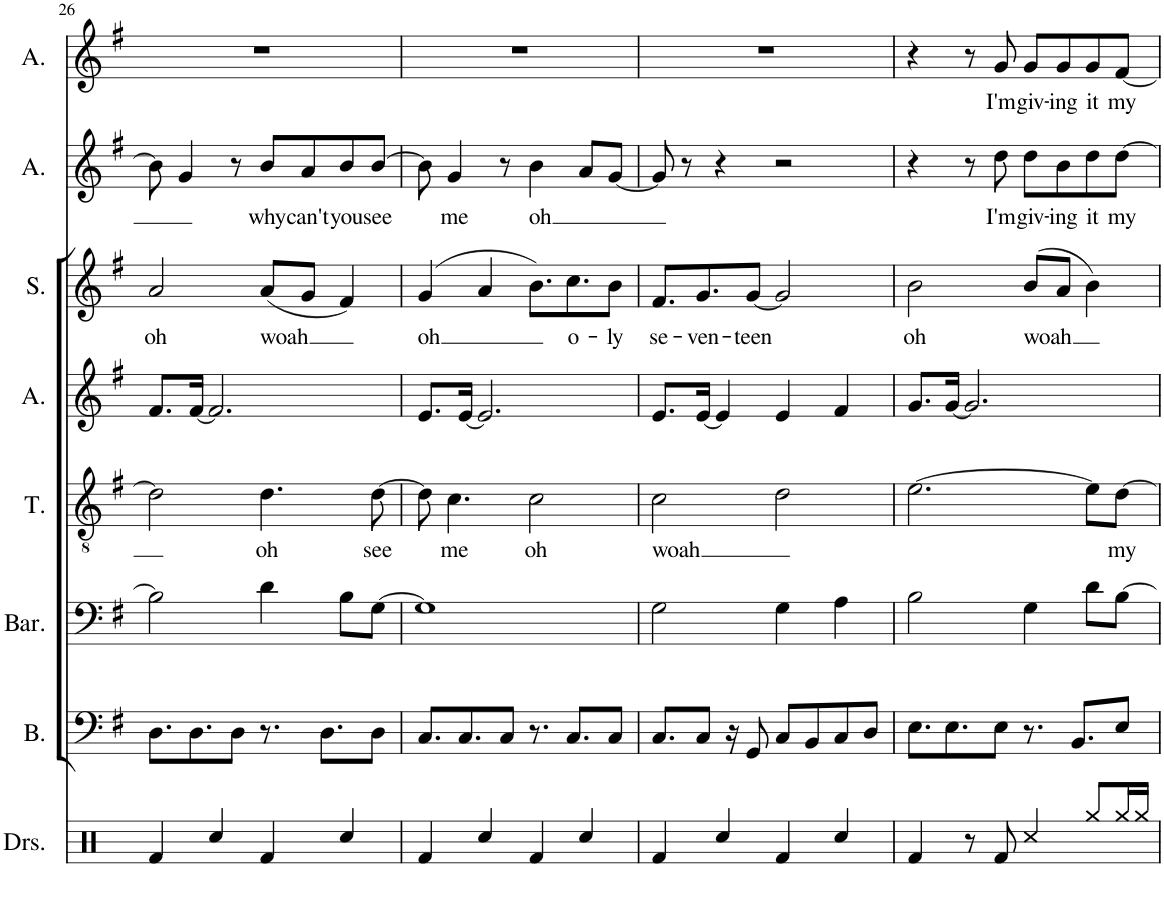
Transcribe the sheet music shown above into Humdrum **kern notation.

**kern	**kern	**kern	**kern	**text	**kern	**kern	**text	**kern	**text	**kern	**text
*part8	*part7	*part6	*part5	*part5	*part4	*part3	*part3	*part2	*part2	*part1	*part1
*staff8	*staff7	*staff6	*staff5	*staff5	*staff4	*staff3	*staff3	*staff2	*staff2	*staff1	*staff1
*I"Drumset	*I"Bass	*I"Baritone	*I"Tenor	*	*I"Alto	*I"Soprano	*	*I"Alto	*	*I"Alto	*
*I'Drs.	*I'B.	*I'Bar.	*I'T.	*	*I'A.	*I'S.	*	*I'A.	*	*I'A.	*
!!LO:PB:g=z
*clefX	*clefF4	*clefF4	*clefGv2	*	*clefG2	*clefG2	*	*clefG2	*	*clefG2	*
*k[]	*k[f#]	*k[f#]	*k[f#]	*	*k[f#]	*k[f#]	*	*k[f#]	*	*k[f#]	*
*M4/4	*M4/4	*M4/4	*M4/4	*	*M4/4	*M4/4	*	*M4/4	*	*M4/4	*
=26	=26	=26	=26	=26	=26	=26	=26	=26	=26	=26	=26
!	!	!	!	!	!	!	!LO:LY:b	!	!	!	!
4Rf/	8.D\L	2B\]	2d\]	.	8.f#/L	2a/	oh	8b\]	.	1r	.
.	.	.	.	.	.	.	.	4g/	.	.	.
.	8.D\	.	.	.	[16f#/Jk	.	.	.	.	.	.
4Rcc/	.	.	.	.	2.f#/]	.	.	.	.	.	.
.	8D\J	.	.	.	.	.	.	8r	.	.	.
!	!	!	!	!LO:LY:b	!	!	!LO:LY:b	!	!LO:LY:b	!	!
4Rf/	8.r	4d\	4.d\	oh	.	(8a/L	woah	8b/L	why	.	.
!	!	!	!	!	!	!	!	!	!LO:LY:b	!	!
.	.	.	.	.	.	8g/J	.	8a/	can't	.	.
.	8.D\L	.	.	.	.	.	.	.	.	.	.
!	!	!	!	!	!	!	!	!	!LO:LY:b	!	!
4Rcc/	.	8B\L	.	.	.	4f#/)	.	8b/	you	.	.
!	!	!	!	!LO:LY:b	!	!	!	!	!LO:LY:b	!	!
.	8D\J	[8G\J	[8d\	see	.	.	.	[8b/J	see	.	.
=27	=27	=27	=27	=27	=27	=27	=27	=27	=27	=27	=27
!	!	!	!	!	!	!	!LO:LY:b	!	!	!	!
4Rf/	8.C/L	1G]	8d\]	.	8.e/L	(4g/	oh	8b\]	.	1r	.
!	!	!	!	!LO:LY:b	!	!	!	!	!LO:LY:b	!	!
.	.	.	4.c\	me	.	.	.	4g/	me	.	.
.	8.C/	.	.	.	[16e/Jk	.	.	.	.	.	.
4Rcc/	.	.	.	.	2.e/]	4a/	.	.	.	.	.
.	8C/J	.	.	.	.	.	.	8r	.	.	.
!	!	!	!	!LO:LY:b	!	!	!	!	!LO:LY:b	!	!
4Rf/	8.r	.	2c\	oh	.	8.b\L)	.	4b\	oh	.	.
!	!	!	!	!	!	!	!LO:LY:b	!	!	!	!
.	8.C/L	.	.	.	.	8.cc\	o-	.	.	.	.
4Rcc/	.	.	.	.	.	.	.	8a/L	.	.	.
!	!	!	!	!	!	!	!LO:LY:b	!	!	!	!
.	8C/J	.	.	.	.	8b\J	-ly	[8g/J	.	.	.
=28	=28	=28	=28	=28	=28	=28	=28	=28	=28	=28	=28
!	!	!	!	!LO:LY:b	!	!	!LO:LY:b	!	!	!	!
4Rf/	8.C/L	2G\	2c\	woah	8.e/L	8.f#/L	se-	8g/]	.	1r	.
.	.	.	.	.	.	.	.	8r	.	.	.
!	!	!	!	!	!	!	!LO:LY:b	!	!	!	!
.	8C/J	.	.	.	[16e/Jk	8.g/	-ven-	.	.	.	.
4Rcc/	.	.	.	.	4e/]	.	.	4r	.	.	.
.	16r	.	.	.	.	.	.	.	.	.	.
!	!	!	!	!	!	!	!LO:LY:b	!	!	!	!
.	8GG/	.	.	.	.	[8g/J	-teen	.	.	.	.
4Rf/	8C/L	4G\	2d\	.	4e/	2g/]	.	2r	.	.	.
.	8BB/	.	.	.	.	.	.	.	.	.	.
4Rcc/	8C/	4A\	.	.	4f#/	.	.	.	.	.	.
.	8D/J	.	.	.	.	.	.	.	.	.	.
=29	=29	=29	=29	=29	=29	=29	=29	=29	=29	=29	=29
!	!	!	!	!	!	!	!LO:LY:b	!	!	!	!
4Rf/	8.E\L	2B\	[2.e\	.	8.g/L	2b\	oh	4r	.	4r	.
.	8.E\	.	.	.	[16g/Jk	.	.	.	.	.	.
8r	.	.	.	.	2.g/]	.	.	8r	.	8r	.
!	!	!	!	!	!	!	!	!	!LO:LY:b	!	!LO:LY:b
8Rf/	8E\J	.	.	.	.	.	.	8dd\	I'm	8g/	I'm
!	!	!	!	!	!	!	!LO:LY:b	!	!LO:LY:b	!	!LO:LY:b
4Rcc/	8.r	4G\	.	.	.	(8b/L	woah	8dd\L	giv-	8g/L	giv-
!	!	!	!	!	!	!	!	!	!LO:LY:b	!	!LO:LY:b
.	.	.	.	.	.	8a/J	.	8b\	-ing	8g/	-ing
.	8.BB/L	.	.	.	.	.	.	.	.	.	.
!	!	!	!	!	!	!	!	!	!LO:LY:b	!	!LO:LY:b
8Rgg/L	.	8d\L	8e\L]	.	.	4b\)	.	8dd\	it	8g/	it
!	!	!	!	!LO:LY:b	!	!	!	!	!LO:LY:b	!	!LO:LY:b
16Rgg/L	8E/J	[8B\J	[8d\J	my	.	.	.	[8dd\J	my	[8f#/J	my
16Rgg/JJ	.	.	.	.	.	.	.	.	.	.	.
=	=	=	=	=	=	=	=	=	=	=	=
*-	*-	*-	*-	*-	*-	*-	*-	*-	*-	*-	*-
